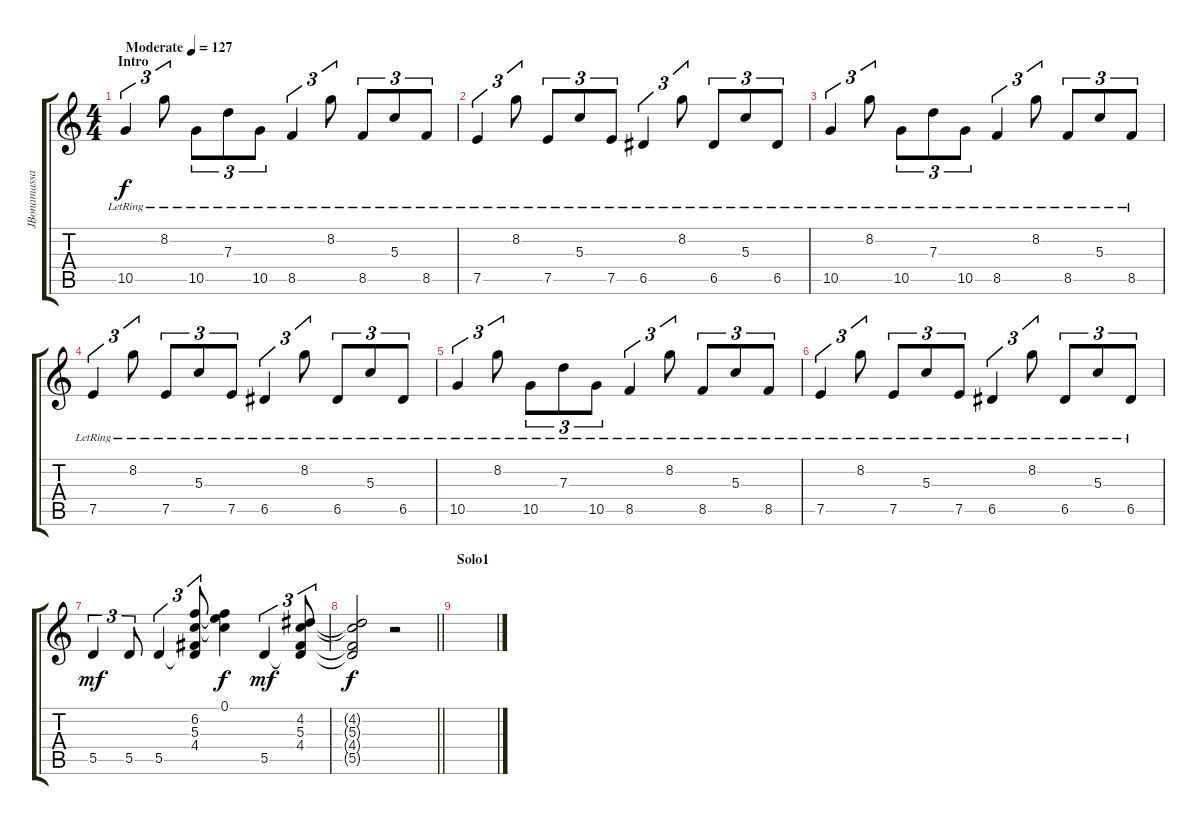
\track ("JBonamassa Rythm" "JBonamassa") {instrument overdrivenguitar}
\staff {score tabs}
\tuning (E4 B3 G3 D3 A2 E2) {hide}
\ts (4 4)
\section ("" "Intro")
\tempo (127 "Moderate")
\clef g2
\ks c
10.5{lr}.4{tu (3 2) dy f instrument overdrivenguitar} 8.2{lr}.8{tu (3 2)} 10.5{lr}.8{tu (3 2)} 7.3{lr}.8{tu (3 2)} 10.5{lr}.8{tu (3 2)} 8.5{lr}.4{tu (3 2)} 8.2{lr}.8{tu (3 2)} 8.5{lr}.8{tu (3 2)} 5.3{lr}.8{tu (3 2)} 8.5{lr}.8{tu (3 2)} |
7.5{lr}.4{tu (3 2)} 8.2{lr}.8{tu (3 2)} 7.5{lr}.8{tu (3 2)} 5.3{lr}.8{tu (3 2)} 7.5{lr}.8{tu (3 2)} 6.5{lr}.4{tu (3 2)} 8.2{lr}.8{tu (3 2)} 6.5{lr}.8{tu (3 2)} 5.3{lr}.8{tu (3 2)} 6.5{lr}.8{tu (3 2)} |
10.5{lr}.4{tu (3 2)} 8.2{lr}.8{tu (3 2)} 10.5{lr}.8{tu (3 2)} 7.3{lr}.8{tu (3 2)} 10.5{lr}.8{tu (3 2)} 8.5{lr}.4{tu (3 2)} 8.2{lr}.8{tu (3 2)} 8.5{lr}.8{tu (3 2)} 5.3{lr}.8{tu (3 2)} 8.5{lr}.8{tu (3 2)} |
7.5{lr}.4{tu (3 2)} 8.2{lr}.8{tu (3 2)} 7.5{lr}.8{tu (3 2)} 5.3{lr}.8{tu (3 2)} 7.5{lr}.8{tu (3 2)} 6.5{lr}.4{tu (3 2)} 8.2{lr}.8{tu (3 2)} 6.5{lr}.8{tu (3 2)} 5.3{lr}.8{tu (3 2)} 6.5{lr}.8{tu (3 2)} |
10.5{lr}.4{tu (3 2)} 8.2{lr}.8{tu (3 2)} 10.5{lr}.8{tu (3 2)} 7.3{lr}.8{tu (3 2)} 10.5{lr}.8{tu (3 2)} 8.5{lr}.4{tu (3 2)} 8.2{lr}.8{tu (3 2)} 8.5{lr}.8{tu (3 2)} 5.3{lr}.8{tu (3 2)} 8.5{lr}.8{tu (3 2)} |
7.5{lr}.4{tu (3 2)} 8.2{lr}.8{tu (3 2)} 7.5{lr}.8{tu (3 2)} 5.3{lr}.8{tu (3 2)} 7.5{lr}.8{tu (3 2)} 6.5{lr}.4{tu (3 2)} 8.2{lr}.8{tu (3 2)} 6.5{lr}.8{tu (3 2)} 5.3{lr}.8{tu (3 2)} 6.5{lr}.8{tu (3 2)} |
5.5.4{tu (3 2) dy mf} 5.5.8{tu (3 2)} 5.5.4{tu (3 2)} (6.2 5.3 4.4 5.5{t}).8{tu (3 2)} (0.1 6.2{t} 5.3{t}).4{dy f} 5.5.4{tu (3 2) dy mf} (4.2 5.3 4.4 5.5{t}).8{tu (3 2)} |
\barLineRight lightlight
(4.2{t} 5.3{t} 4.4{t} 5.5{t}).2{dy f} r.2 |
\section ("" "Solo1")
